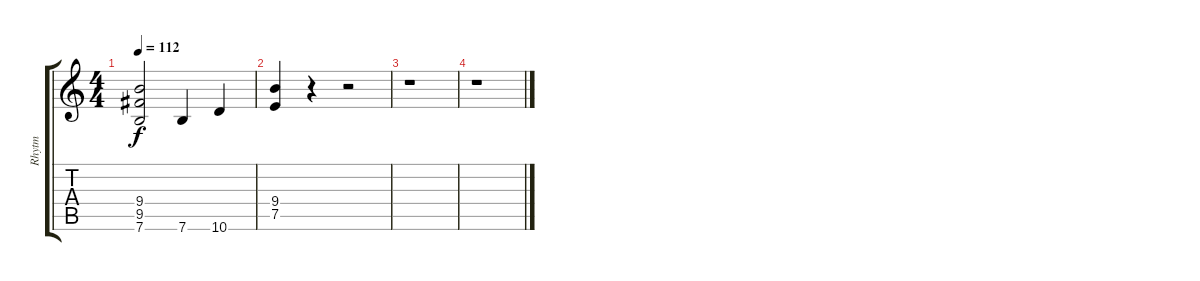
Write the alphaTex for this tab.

\track ("Rhytm" "Rhytm") {instrument distortionguitar}
\staff {score tabs}
\tuning (E4 B3 G3 D3 A2 E2) {hide}
\ts (4 4)
\tempo 112
\clef g2
\ks c
(9.4 9.5 7.6).2{dy f} 7.6.4 10.6.4 |
(9.4 7.5).4 r.4 r.2 |
r.1 |
r.1
